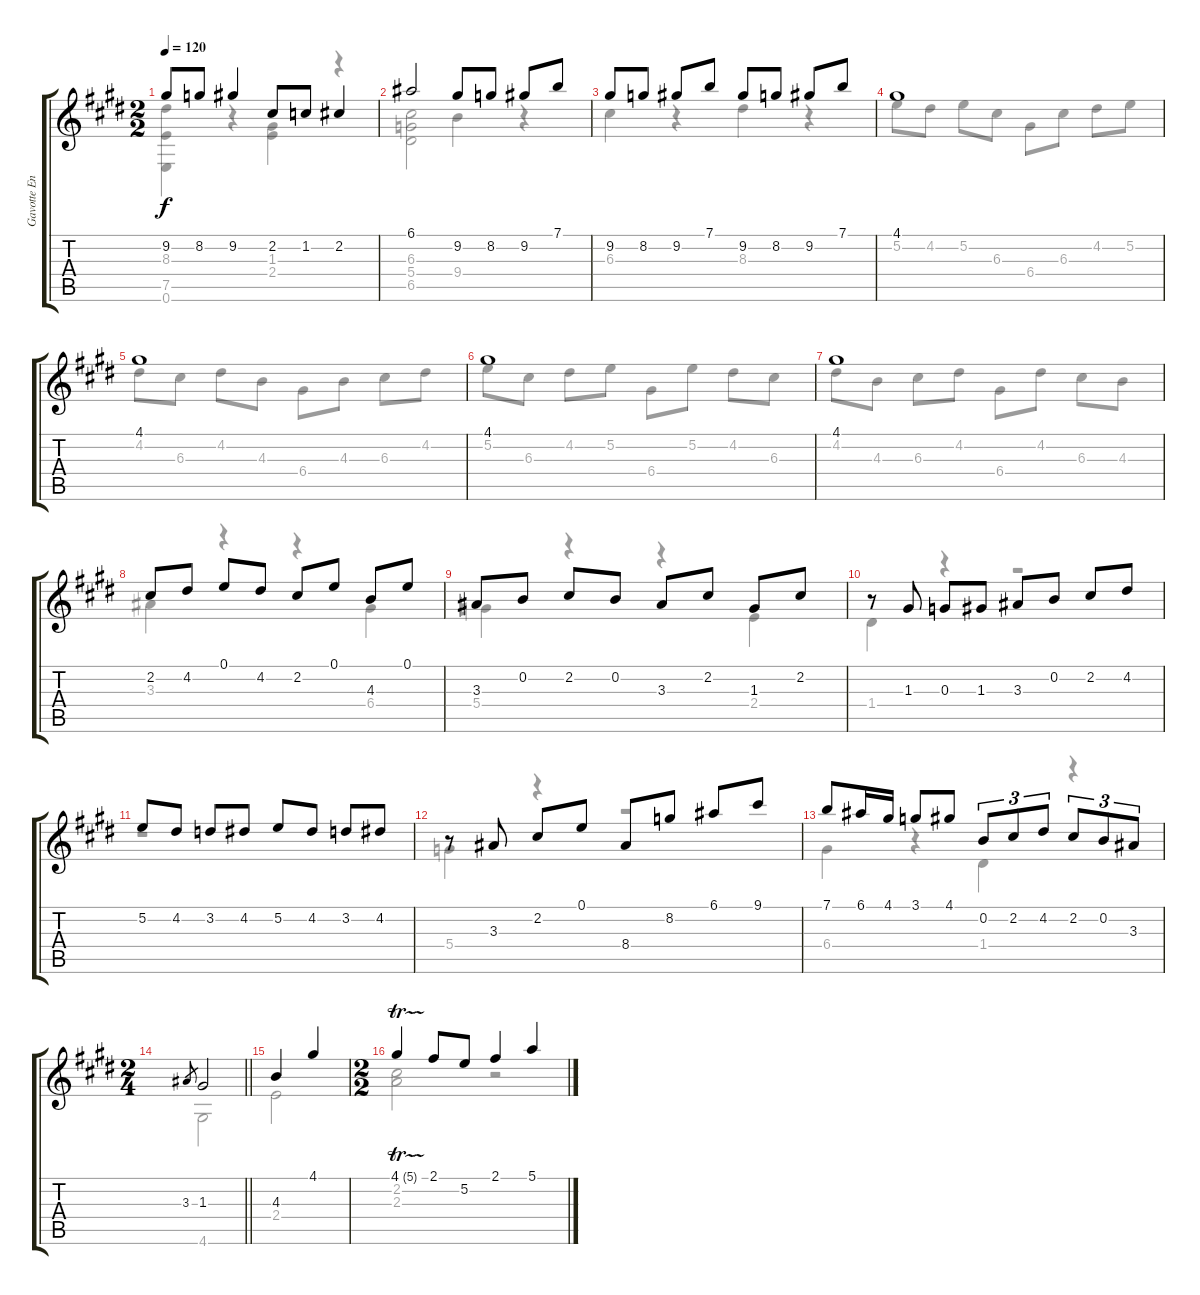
\track ("Gavotte En Rondeau" "Gavotte En") {instrument acousticguitarnylon}
\staff {score tabs}
\tuning (E4 B3 G3 D3 A2 E2) {hide}
\voice
\ts (2 2)
\tempo 120
\clef g2
\ks c#minor
9.2.8{dy f} 8.2.8 9.2.4 2.2.8 1.2.8 2.2.4 |
6.1.2 9.2.8 8.2.8 9.2.8 7.1.8 |
9.2.8 8.2.8 9.2.8 7.1.8 9.2.8 8.2.8 9.2.8 7.1.8 |
4.1.1 |
4.1.1 |
4.1.1 |
4.1.1 |
2.2.8 4.2.8 0.1.8 4.2.8 2.2.8 0.1.8 4.3.8 0.1.8 |
3.3.8 0.2.8 2.2.8 0.2.8 3.3.8 2.2.8 1.3.8 2.2.8 |
r.8 1.3.8 0.3.8 1.3.8 3.3.8 0.2.8 2.2.8 4.2.8 |
5.2.8 4.2.8 3.2.8 4.2.8 5.2.8 4.2.8 3.2.8 4.2.8 |
r.8 3.3.8 2.2.8 0.1.8 8.4.8 8.2.8 6.1.8 9.1.8 |
7.1.8 6.1.16 4.1.16 3.1.8 4.1.8 0.2.8{tu (3 2)} 2.2.8{tu (3 2)} 4.2.8{tu (3 2)} 2.2.8{tu (3 2)} 0.2.8{tu (3 2)} 3.3.8{tu (3 2)} |
\ts (2 4)
\barLineRight lightlight
3.3.8{gr} 1.3.2 |
4.3.4 4.1.4 |
\ts (2 2)
4.1{tr (5 32)}.4 2.1.8 5.2.8 2.1.4 5.1.4
\voice
\clef g2
\ottava regular
\simile none
\ks c#minor
(8.3 7.5 0.6).4{dy f} r.4 (1.3 2.4).4 r.4 |
(6.3 5.4 6.5).2 9.4.4 r.4 |
6.3.4 r.4 8.3.4 r.4 |
5.2.8 4.2.8 5.2.8 6.3.8 6.4.8 6.3.8 4.2.8 5.2.8 |
4.2.8 6.3.8 4.2.8 4.3.8 6.4.8 4.3.8 6.3.8 4.2.8 |
5.2.8 6.3.8 4.2.8 5.2.8 6.4.8 5.2.8 4.2.8 6.3.8 |
4.2.8 4.3.8 6.3.8 4.2.8 6.4.8 4.2.8 6.3.8 4.3.8 |
3.3.4 r.4 r.4 6.4.4 |
5.4.4 r.4 r.4 2.4.4 |
1.4.4 r.4 r.2 |
r.1 |
5.4.4 r.4 r.2 |
6.4.4 r.4 1.4.4 r.4 |
\barLineRight lightlight
4.6.2 |
2.4.2 |
(2.2 2.3).2 r.2
